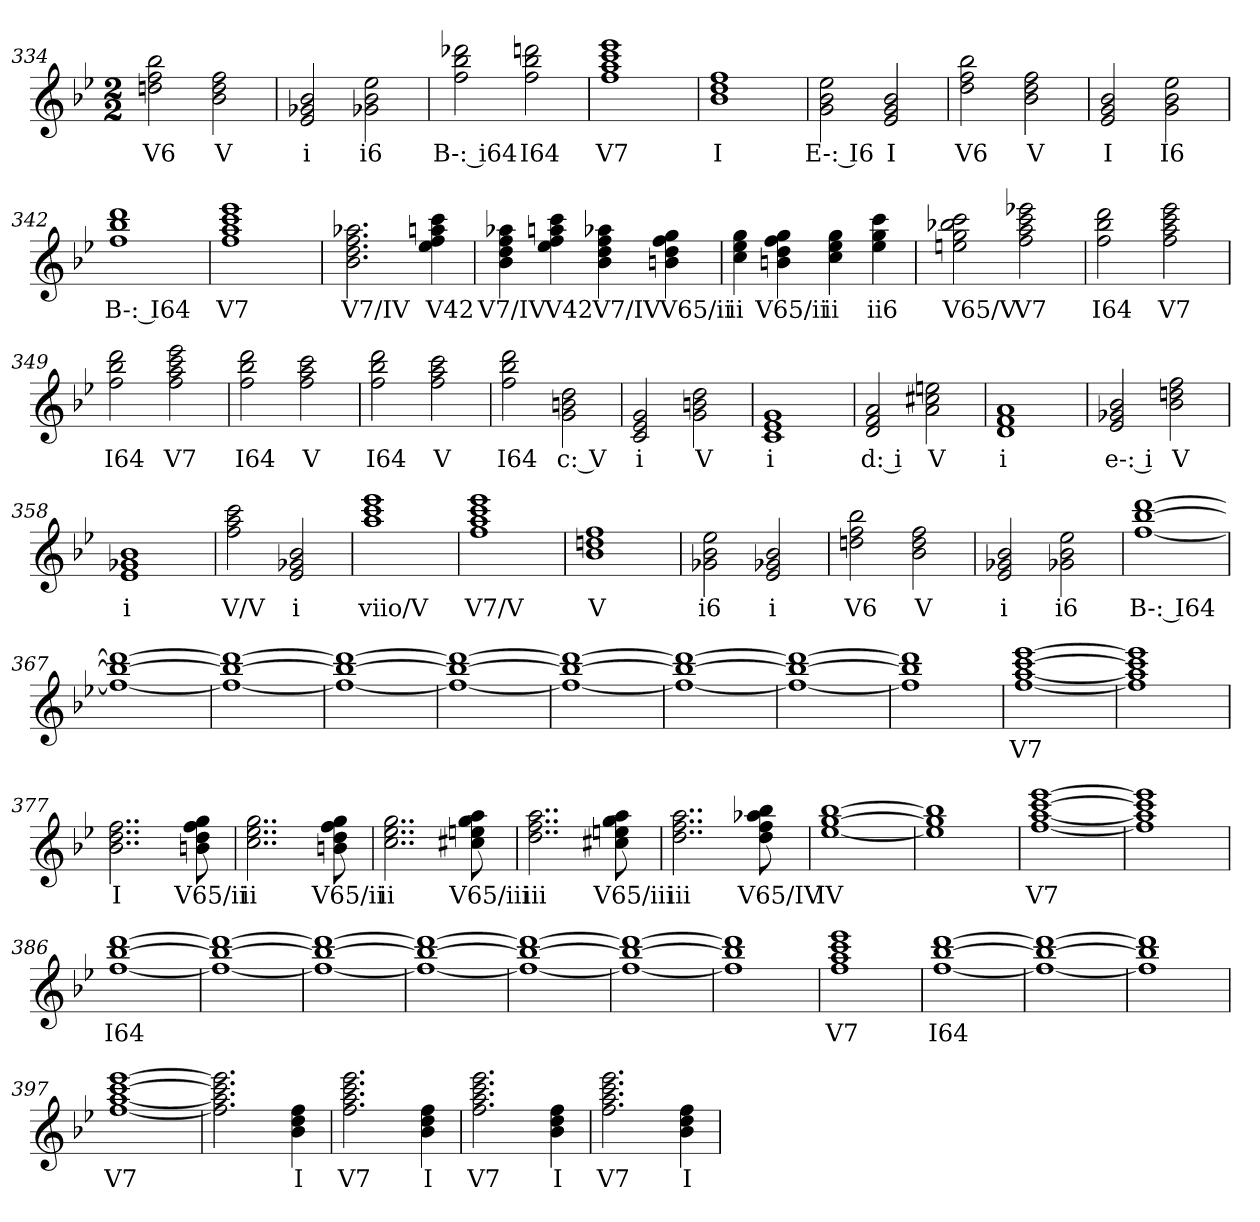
**kern	**text
*part1	*part1
*staff1	*staff1
*k[b-e-]	*
*B-:	*
*M2/2	*
=334	=334
2ddn 2ff 2bb-	V6
2b- 2dd 2ff	V
=335	=335
2e- 2g-X 2b-	i
2g-X 2b- 2ee-	i6
=336	=336
2ff 2bb- 2ddd-X	B-: i64
2ff 2bb- 2dddn	I64
=337	=337
1ff 1aa 1ccc 1eee-	V7
=338	=338
1b- 1dd 1ff	I
=339	=339
2g 2b- 2ee-	E-: I6
2e- 2g 2b-	I
=340	=340
2dd 2ff 2bb-	V6
2b- 2dd 2ff	V
=341	=341
2e- 2g 2b-	I
2g 2b- 2ee-	I6
=342	=342
1ff 1bb- 1ddd	B-: I64
=343	=343
1ff 1aa 1ccc 1eee-	V7
=344	=344
2.b- 2.dd 2.ff 2.aa-X	V7/IV
4ee- 4ff 4aan 4ccc	V42
=345	=345
4b- 4dd 4ff 4aa-X	V7/IV
4ee- 4ff 4aan 4ccc	V42
4b- 4dd 4ff 4aa-X	V7/IV
4bn 4dd 4ff 4gg	V65/ii
=346	=346
4cc 4ee- 4gg	ii
4bn 4dd 4ff 4gg	V65/ii
4cc 4ee- 4gg	ii
4ee- 4gg 4ccc	ii6
=347	=347
2een 2gg 2bb-X 2ccc	V65/V
2ff 2aa 2ccc 2eee-X	V7
=348	=348
2ff 2bb- 2ddd	I64
2ff 2aa 2ccc 2eee-	V7
=349	=349
2ff 2bb- 2ddd	I64
2ff 2aa 2ccc 2eee-	V7
=350	=350
2ff 2bb- 2ddd	I64
2ff 2aa 2ccc	V
=351	=351
2ff 2bb- 2ddd	I64
2ff 2aa 2ccc	V
=352	=352
2ff 2bb- 2ddd	I64
2g 2bn 2dd	c: V
=353	=353
2c 2e- 2g	i
2g 2bn 2dd	V
=354	=354
1c 1e- 1g	i
=355	=355
2d 2f 2a	d: i
2a 2cc#X 2een	V
=356	=356
1d 1f 1a	i
=357	=357
2e- 2g-X 2b-	e-: i
2b- 2ddn 2ff	V
=358	=358
1e- 1g-X 1b-	i
=359	=359
2ff 2aa 2ccc	V/V
2e- 2g-X 2b-	i
=360	=360
1aa 1ccc 1eee-	viio/V
=361	=361
1ff 1aa 1ccc 1eee-	V7/V
=362	=362
1b- 1ddn 1ff	V
=363	=363
2g-X 2b- 2ee-	i6
2e- 2g-X 2b-	i
=364	=364
2ddn 2ff 2bb-	V6
2b- 2dd 2ff	V
=365	=365
2e- 2g-X 2b-	i
2g-X 2b- 2ee-	i6
=366	=366
[1ff [1bb- [1ddd	B-: I64
=367	=367
1ff_ 1bb-_ 1ddd_	.
=368	=368
1ff_ 1bb-_ 1ddd_	.
=369	=369
1ff_ 1bb-_ 1ddd_	.
=370	=370
1ff_ 1bb-_ 1ddd_	.
=371	=371
1ff_ 1bb-_ 1ddd_	.
=372	=372
1ff_ 1bb-_ 1ddd_	.
=373	=373
1ff_ 1bb-_ 1ddd_	.
=374	=374
1ff] 1bb-] 1ddd]	.
=375	=375
[1ff [1aa [1ccc [1eee-	V7
=376	=376
1ff] 1aa] 1ccc] 1eee-]	.
=377	=377
2..b- 2..dd 2..ff	I
8bn 8dd 8ff 8gg	V65/ii
=378	=378
2..cc 2..ee- 2..gg	ii
8bn 8dd 8ff 8gg	V65/ii
=379	=379
2..cc 2..ee- 2..gg	ii
8cc#X 8een 8gg 8aa	V65/iii
=380	=380
2..dd 2..ff 2..aa	iii
8cc#X 8een 8gg 8aa	V65/iii
=381	=381
2..dd 2..ff 2..aa	iii
8dd 8ff 8aa-X 8bb-	V65/IV
=382	=382
[1ee- [1gg [1bb-	IV
=383	=383
1ee-] 1gg] 1bb-]	.
=384	=384
[1ff [1aa [1ccc [1eee-	V7
=385	=385
1ff] 1aa] 1ccc] 1eee-]	.
=386	=386
[1ff [1bb- [1ddd	I64
=387	=387
1ff_ 1bb-_ 1ddd_	.
=388	=388
1ff_ 1bb-_ 1ddd_	.
=389	=389
1ff_ 1bb-_ 1ddd_	.
=390	=390
1ff_ 1bb-_ 1ddd_	.
=391	=391
1ff_ 1bb-_ 1ddd_	.
=392	=392
1ff] 1bb-] 1ddd]	.
=393	=393
1ff 1aa 1ccc 1eee-	V7
=394	=394
[1ff [1bb- [1ddd	I64
=395	=395
1ff_ 1bb-_ 1ddd_	.
=396	=396
1ff] 1bb-] 1ddd]	.
=397	=397
[1ff [1aa [1ccc [1eee-	V7
=398	=398
2.ff] 2.aa] 2.ccc] 2.eee-]	.
4b- 4dd 4ff	I
=399	=399
2.ff 2.aa 2.ccc 2.eee-	V7
4b- 4dd 4ff	I
=400	=400
2.ff 2.aa 2.ccc 2.eee-	V7
4b- 4dd 4ff	I
=401	=401
2.ff 2.aa 2.ccc 2.eee-	V7
4b- 4dd 4ff	I
=	=
*-	*-
